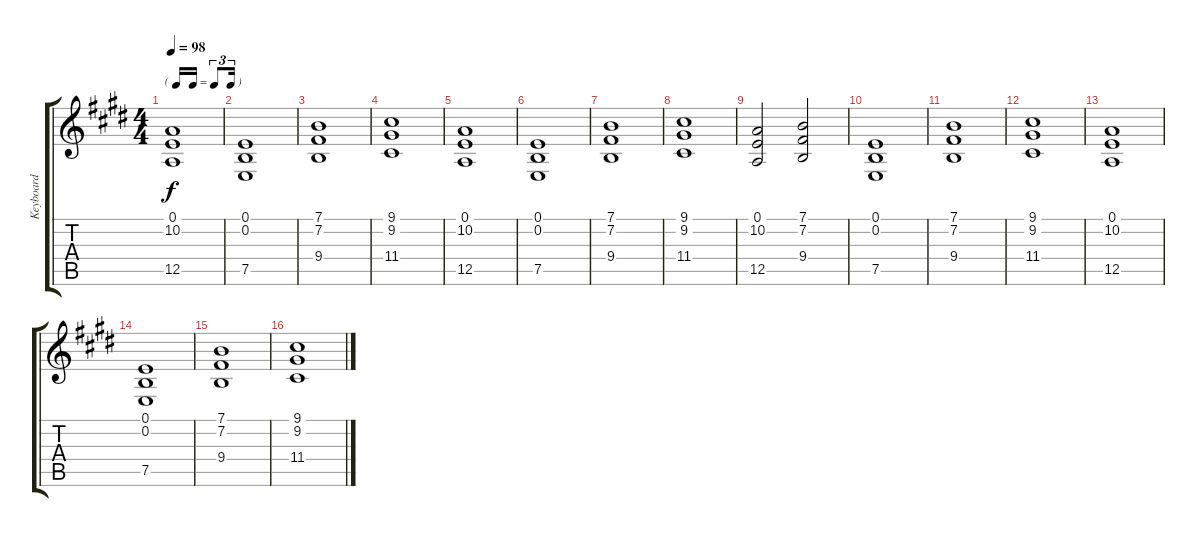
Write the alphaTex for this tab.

\track ("Keyboard" "Keyboard") {instrument electricpiano1}
\staff {score tabs}
\tuning (E4 B3 G3 D3 A2 E2) {hide}
\ts (4 4)
\tf triplet16th
\tempo 98
\clef g2
\ks e
(0.1 10.2 12.5).1{dy f} |
(0.1 0.2 7.5).1 |
(7.1 7.2 9.4).1 |
(9.1 9.2 11.4).1 |
(0.1 10.2 12.5).1 |
(0.1 0.2 7.5).1 |
(7.1 7.2 9.4).1 |
(9.1 9.2 11.4).1 |
(0.1 10.2 12.5).2 (7.1 7.2 9.4).2 |
(0.1 0.2 7.5).1 |
(7.1 7.2 9.4).1 |
(9.1 9.2 11.4).1 |
(0.1 10.2 12.5).1 |
(0.1 0.2 7.5).1 |
(7.1 7.2 9.4).1 |
(9.1 9.2 11.4).1
